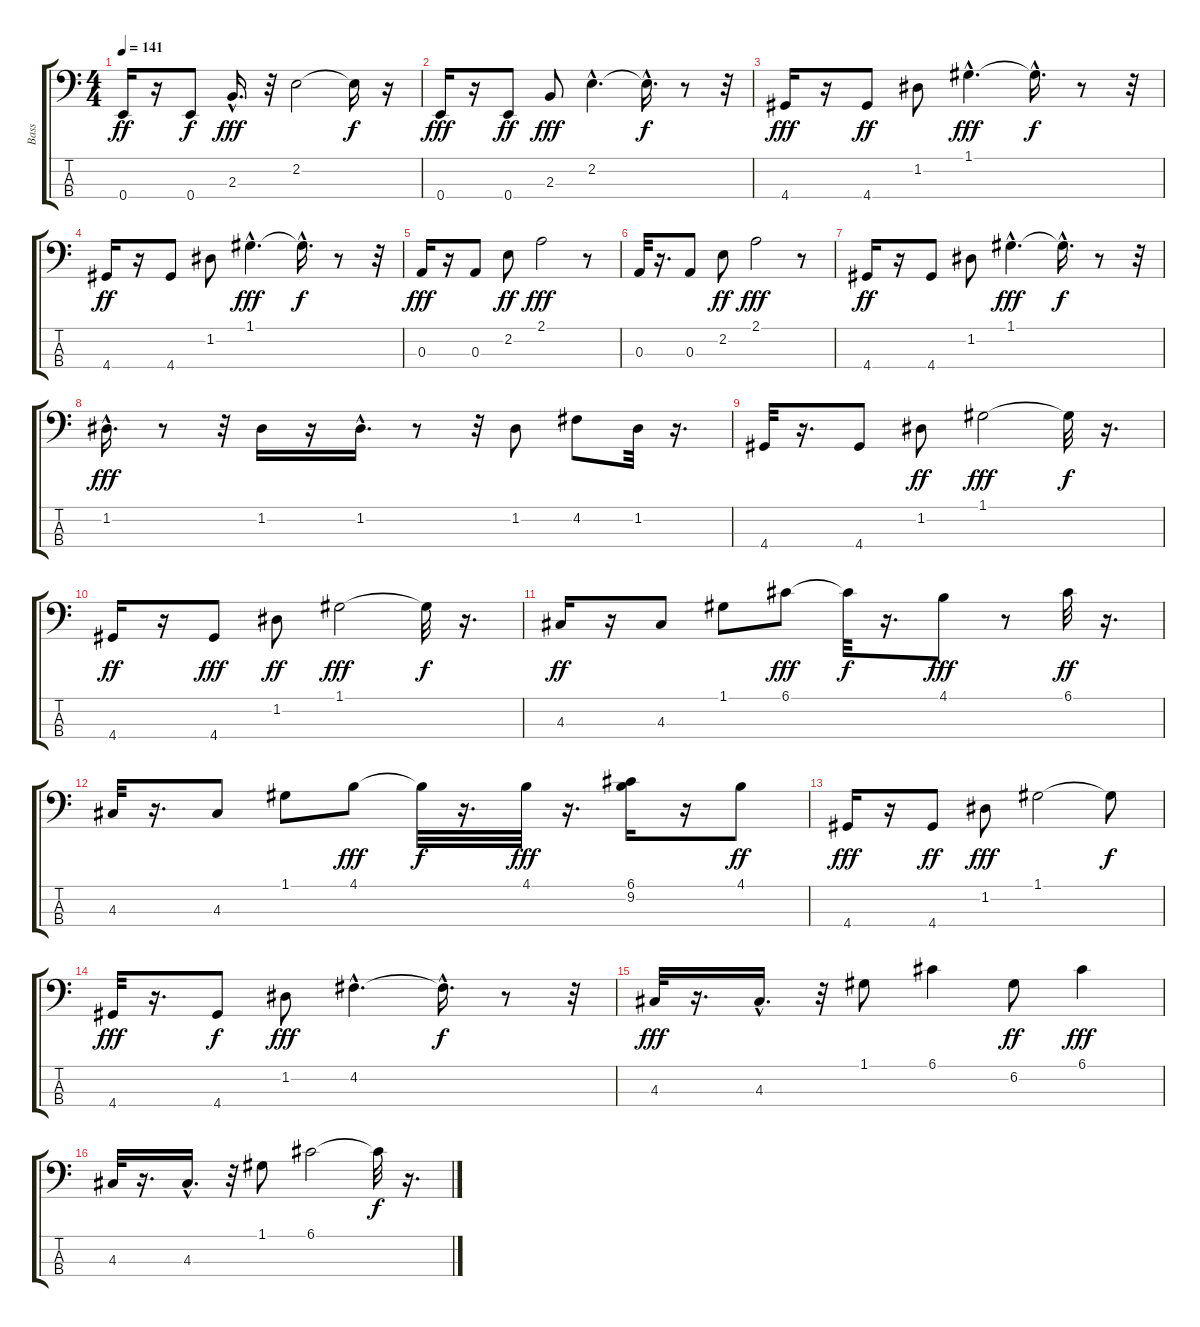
\track ("Bass" "Bass") {instrument acousticbass}
\staff {score tabs}
\tuning (G2 D2 A1 E1) {hide}
\ts (4 4)
\tempo 141
\clef f4
\ks c
0.4.16{dy ff} r.16 0.4.8{dy f} 2.3{hac}.16{d dy fff} r.32 2.2.2 2.2{t}.16{dy f} r.16 |
0.4.16{dy fff} r.16 0.4.8{dy ff} 2.3.8{dy fff} 2.2{hac}.4{d} 2.2{hac t}.16{d dy f} r.8 r.32 |
4.4.16{dy fff} r.16 4.4.8{dy ff} 1.2.8 1.1{hac}.4{d dy fff} 1.1{hac t}.16{d dy f} r.8 r.32 |
4.4.16{dy ff} r.16 4.4.8 1.2.8 1.1{hac}.4{d dy fff} 1.1{hac t}.16{d dy f} r.8 r.32 |
0.3.16{dy fff} r.16 0.3.8 2.2.8{dy ff} 2.1.2{dy fff} r.8 |
0.3.32 r.16{d} 0.3.8 2.2.8{dy ff} 2.1.2{dy fff} r.8 |
4.4.16{dy ff} r.16 4.4.8 1.2.8 1.1{hac}.4{d dy fff} 1.1{hac t}.16{d dy f} r.8 r.32 |
1.2{hac}.16{d dy fff} r.8 r.32 1.2.16 r.16 1.2{hac}.16{d} r.8 r.32 1.2.8 4.2.8 1.2.32 r.16{d} |
4.4.32 r.16{d} 4.4.8 1.2.8{dy ff} 1.1.2{dy fff} 1.1{t}.32{dy f} r.16{d} |
4.4.16{dy ff} r.16 4.4.8{dy fff} 1.2.8{dy ff} 1.1.2{dy fff} 1.1{t}.32{dy f} r.16{d} |
4.3.16{dy ff} r.16 4.3.8 1.1.8 6.1.8{dy fff} 6.1{t}.32{dy f} r.16{d} 4.1.8{dy fff} r.8 6.1.32{dy ff} r.16{d} |
4.3.32 r.16{d} 4.3.8 1.1.8 4.1.8{dy fff} 4.1{t}.32{dy f} r.16{d} 4.1.32{dy fff} r.16{d} (6.1 9.2).16 r.16 4.1.8{dy ff} |
4.4.16{dy fff} r.16 4.4.8{dy ff} 1.2.8{dy fff} 1.1.2 1.1{t}.8{dy f} |
4.4.32{dy fff} r.16{d} 4.4.8{dy f} 1.2.8{dy fff} 4.2{hac}.4{d} 4.2{hac t}.16{d dy f} r.8 r.32 |
4.3.32{dy fff} r.16{d} 4.3{hac}.16{d} r.32 1.1.8 6.1.4 6.2.8{dy ff} 6.1.4{dy fff} |
4.3.32 r.16{d} 4.3{hac}.16{d} r.32 1.1.8 6.1.2 6.1{t}.32{dy f} r.16{d}
